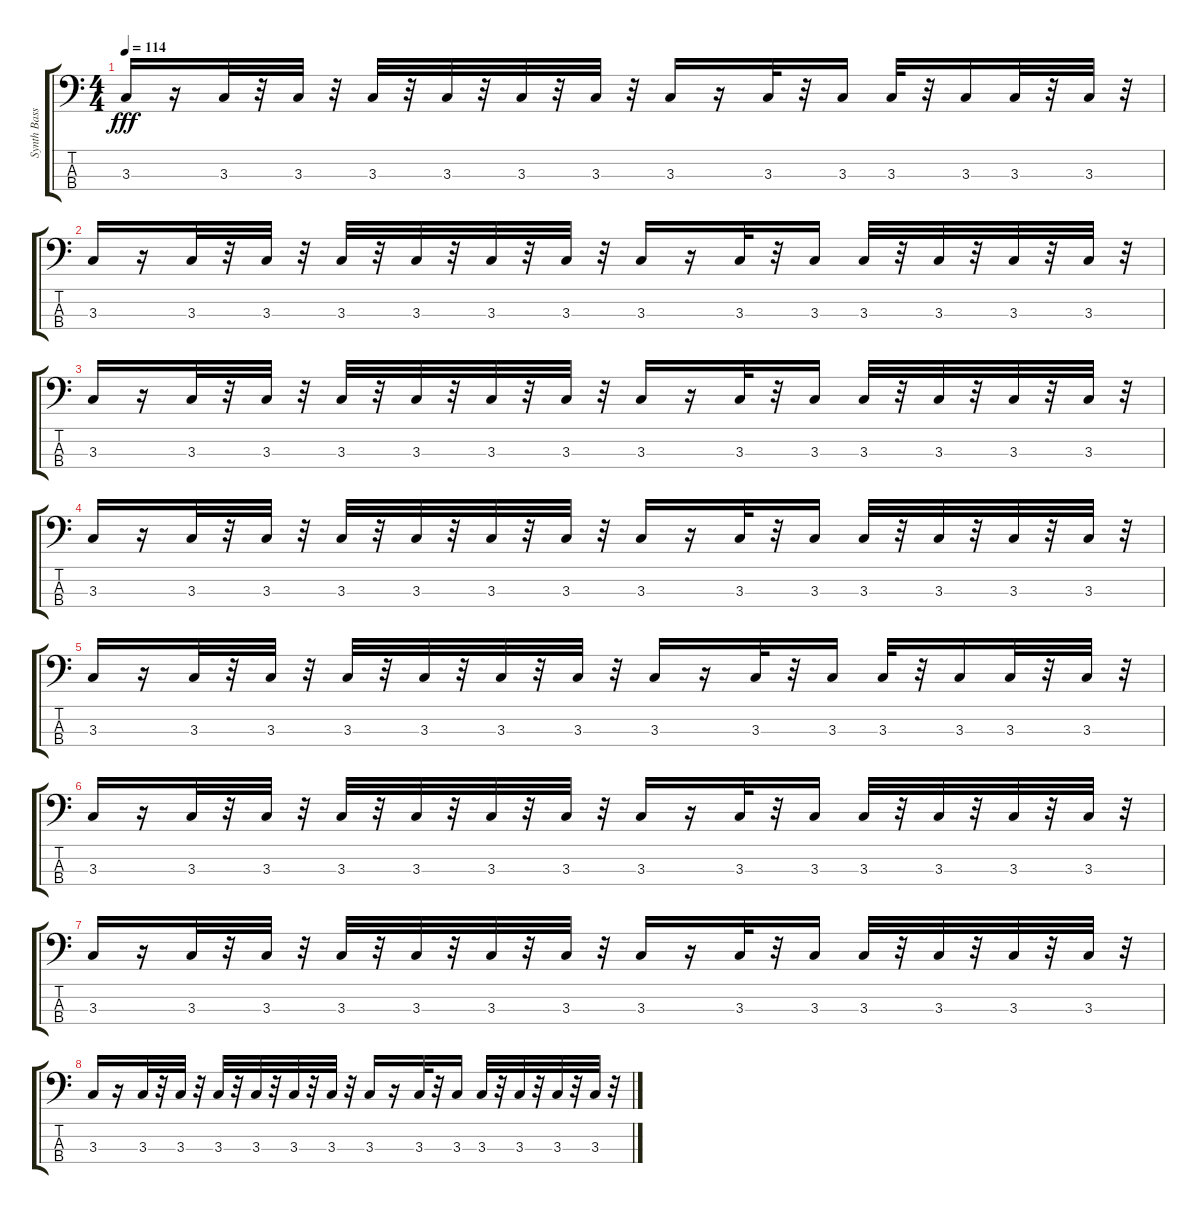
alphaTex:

\track ("Synth Bass 1" "Synth Bass") {instrument synthbass1}
\staff {score tabs}
\tuning (G2 D2 A1 E1) {hide}
\ts (4 4)
\tempo 114
\clef f4
\ks c
3.3.16{dy fff} r.16 3.3.32 r.32 3.3.32 r.32 3.3.32 r.32 3.3.32 r.32 3.3.32 r.32 3.3.32 r.32 3.3.16 r.16 3.3.32 r.32 3.3.16 3.3.32 r.32 3.3.16 3.3.32 r.32 3.3.32 r.32 |
3.3.16 r.16 3.3.32 r.32 3.3.32 r.32 3.3.32 r.32 3.3.32 r.32 3.3.32 r.32 3.3.32 r.32 3.3.16 r.16 3.3.32 r.32 3.3.16 3.3.32 r.32 3.3.32 r.32 3.3.32 r.32 3.3.32 r.32 |
3.3.16 r.16 3.3.32 r.32 3.3.32 r.32 3.3.32 r.32 3.3.32 r.32 3.3.32 r.32 3.3.32 r.32 3.3.16 r.16 3.3.32 r.32 3.3.16 3.3.32 r.32 3.3.32 r.32 3.3.32 r.32 3.3.32 r.32 |
3.3.16 r.16 3.3.32 r.32 3.3.32 r.32 3.3.32 r.32 3.3.32 r.32 3.3.32 r.32 3.3.32 r.32 3.3.16 r.16 3.3.32 r.32 3.3.16 3.3.32 r.32 3.3.32 r.32 3.3.32 r.32 3.3.32 r.32 |
3.3.16 r.16 3.3.32 r.32 3.3.32 r.32 3.3.32 r.32 3.3.32 r.32 3.3.32 r.32 3.3.32 r.32 3.3.16 r.16 3.3.32 r.32 3.3.16 3.3.32 r.32 3.3.16 3.3.32 r.32 3.3.32 r.32 |
3.3.16{volume 14} r.16 3.3.32{volume 14} r.32 3.3.32{volume 14} r.32 3.3.32{volume 13} r.32 3.3.32{volume 13} r.32 3.3.32{volume 13} r.32 3.3.32{volume 13} r.32 3.3.16{volume 13} r.16 3.3.32{volume 13} r.32 3.3.16{volume 12} 3.3.32{volume 12} r.32 3.3.32{volume 12} r.32 3.3.32{volume 12} r.32 3.3.32{volume 12} r.32 |
3.3.16{volume 12} r.16 3.3.32{volume 12} r.32 3.3.32{volume 12} r.32 3.3.32{volume 11} r.32 3.3.32{volume 11} r.32 3.3.32{volume 11} r.32 3.3.32{volume 11} r.32 3.3.16{volume 11} r.16 3.3.32{volume 11} r.32 3.3.16{volume 10} 3.3.32{volume 10} r.32 3.3.32{volume 10} r.32 3.3.32{volume 10} r.32 3.3.32{volume 10} r.32 |
3.3.16{volume 10} r.16 3.3.32{volume 10} r.32 3.3.32{volume 10} r.32 3.3.32{volume 9} r.32 3.3.32{volume 9} r.32 3.3.32{volume 9} r.32 3.3.32{volume 9} r.32 3.3.16{volume 9} r.16 3.3.32{volume 9} r.32 3.3.16{volume 8} 3.3.32{volume 8} r.32 3.3.32{volume 8} r.32 3.3.32{volume 8} r.32 3.3.32{volume 8} r.32
